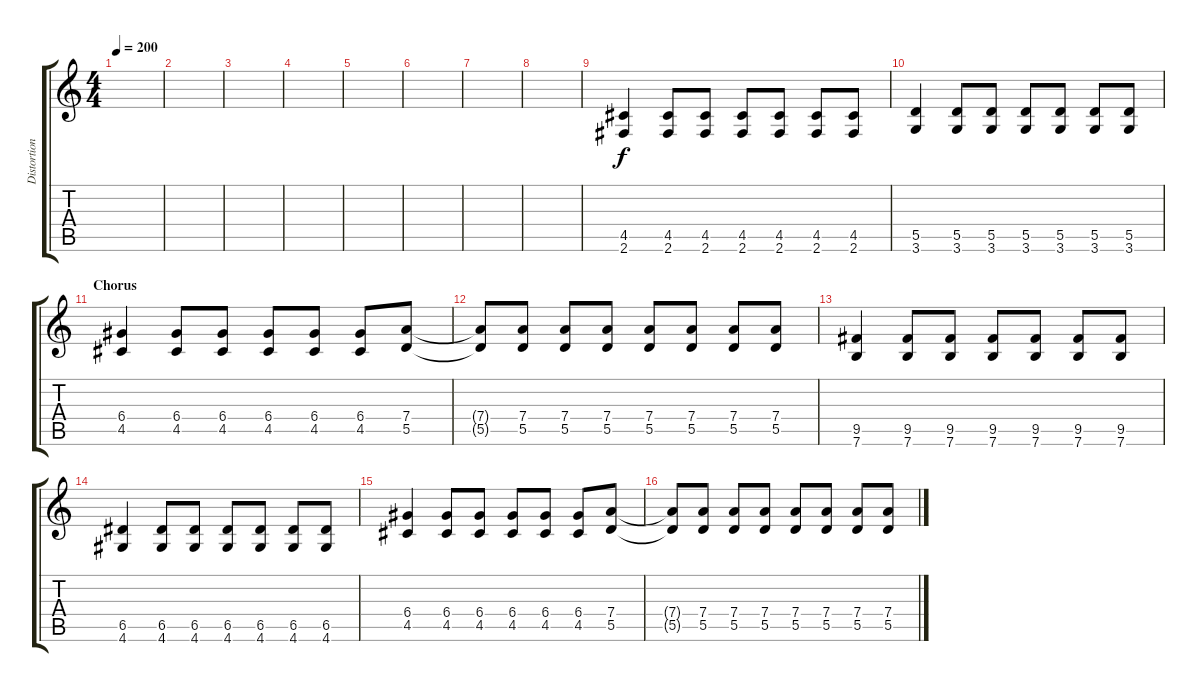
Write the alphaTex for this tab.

\track ("Distortion Guitar " "Distortion") {instrument distortionguitar}
\staff {score tabs}
\tuning (E4 B3 G3 D3 A2 E2) {hide}
\ts (4 4)
\tempo 200
\clef g2
\ks c
|
|
|
|
|
|
|
|
(4.5 2.6).4 (4.5 2.6).8 (4.5 2.6).8 (4.5 2.6).8 (4.5 2.6).8 (4.5 2.6).8 (4.5 2.6).8 |
(5.5 3.6).4 (5.5 3.6).8 (5.5 3.6).8 (5.5 3.6).8 (5.5 3.6).8 (5.5 3.6).8 (5.5 3.6).8 |
\section ("" "Chorus")
(6.4 4.5).4 (6.4 4.5).8 (6.4 4.5).8 (6.4 4.5).8 (6.4 4.5).8 (6.4 4.5).8 (7.4 5.5).8 |
(7.4{t} 5.5{t}).8 (7.4 5.5).8 (7.4 5.5).8 (7.4 5.5).8 (7.4 5.5).8 (7.4 5.5).8 (7.4 5.5).8 (7.4 5.5).8 |
(9.5 7.6).4 (9.5 7.6).8 (9.5 7.6).8 (9.5 7.6).8 (9.5 7.6).8 (9.5 7.6).8 (9.5 7.6).8 |
(6.5 4.6).4 (6.5 4.6).8 (6.5 4.6).8 (6.5 4.6).8 (6.5 4.6).8 (6.5 4.6).8 (6.5 4.6).8 |
(6.4 4.5).4 (6.4 4.5).8 (6.4 4.5).8 (6.4 4.5).8 (6.4 4.5).8 (6.4 4.5).8 (7.4 5.5).8 |
(7.4{t} 5.5{t}).8 (7.4 5.5).8 (7.4 5.5).8 (7.4 5.5).8 (7.4 5.5).8 (7.4 5.5).8 (7.4 5.5).8 (7.4 5.5).8
